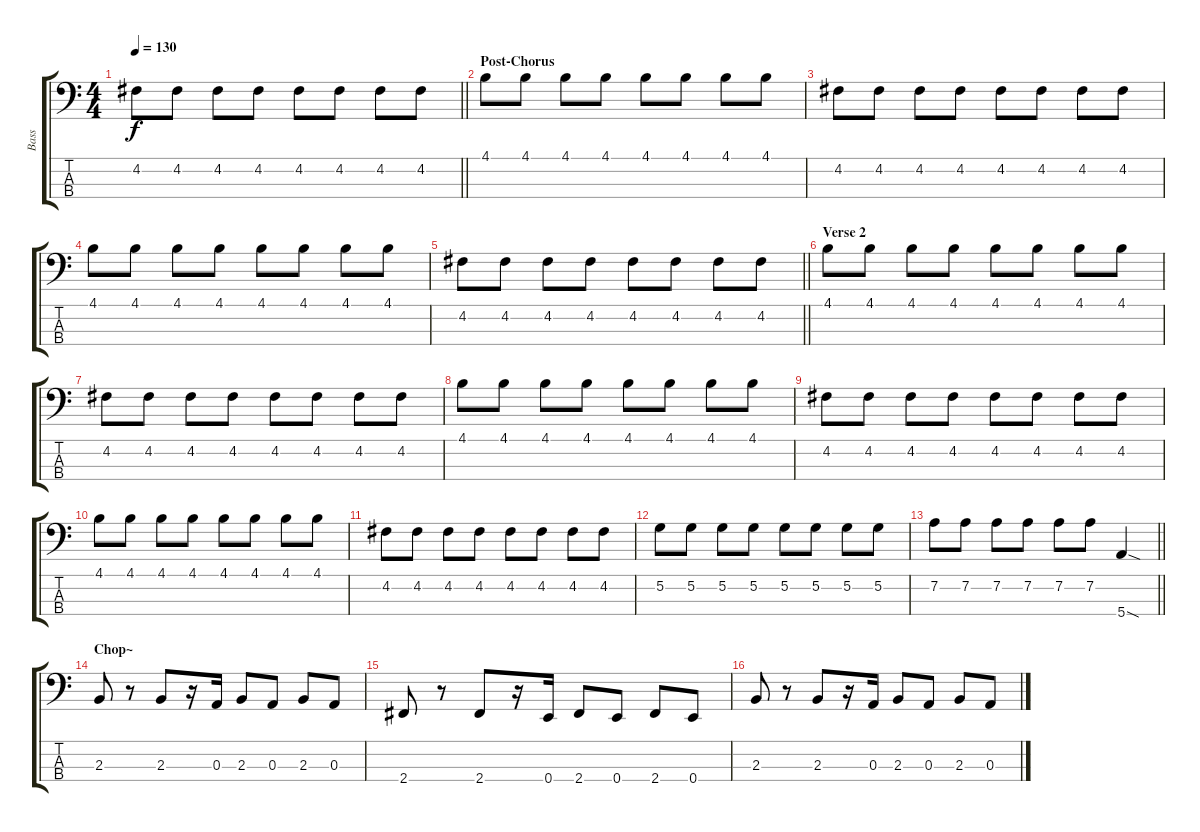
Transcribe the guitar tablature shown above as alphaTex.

\track ("Bass" "Bass") {instrument electricbassfinger}
\staff {score tabs}
\tuning (G2 D2 A1 E1) {hide}
\ts (4 4)
\tempo 130
\clef f4
\barLineRight lightlight
\ks c
4.2.8{dy f} 4.2.8 4.2.8 4.2.8 4.2.8 4.2.8 4.2.8 4.2.8 |
\section ("" "Post-Chorus")
4.1.8 4.1.8 4.1.8 4.1.8 4.1.8 4.1.8 4.1.8 4.1.8 |
4.2.8 4.2.8 4.2.8 4.2.8 4.2.8 4.2.8 4.2.8 4.2.8 |
4.1.8 4.1.8 4.1.8 4.1.8 4.1.8 4.1.8 4.1.8 4.1.8 |
\barLineRight lightlight
4.2.8 4.2.8 4.2.8 4.2.8 4.2.8 4.2.8 4.2.8 4.2.8 |
\section ("" "Verse 2")
4.1.8 4.1.8 4.1.8 4.1.8 4.1.8 4.1.8 4.1.8 4.1.8 |
4.2.8 4.2.8 4.2.8 4.2.8 4.2.8 4.2.8 4.2.8 4.2.8 |
4.1.8 4.1.8 4.1.8 4.1.8 4.1.8 4.1.8 4.1.8 4.1.8 |
4.2.8 4.2.8 4.2.8 4.2.8 4.2.8 4.2.8 4.2.8 4.2.8 |
4.1.8 4.1.8 4.1.8 4.1.8 4.1.8 4.1.8 4.1.8 4.1.8 |
4.2.8 4.2.8 4.2.8 4.2.8 4.2.8 4.2.8 4.2.8 4.2.8 |
5.2.8 5.2.8 5.2.8 5.2.8 5.2.8 5.2.8 5.2.8 5.2.8 |
\barLineRight lightlight
7.2.8 7.2.8 7.2.8 7.2.8 7.2.8 7.2.8 5.4{sod}.4 |
\section ("" "Chop~")
2.3.8 r.8 2.3.8 r.16 0.3.16 2.3.8 0.3.8 2.3.8 0.3.8 |
2.4.8 r.8 2.4.8 r.16 0.4.16 2.4.8 0.4.8 2.4.8 0.4.8 |
2.3.8 r.8 2.3.8 r.16 0.3.16 2.3.8 0.3.8 2.3.8 0.3.8
